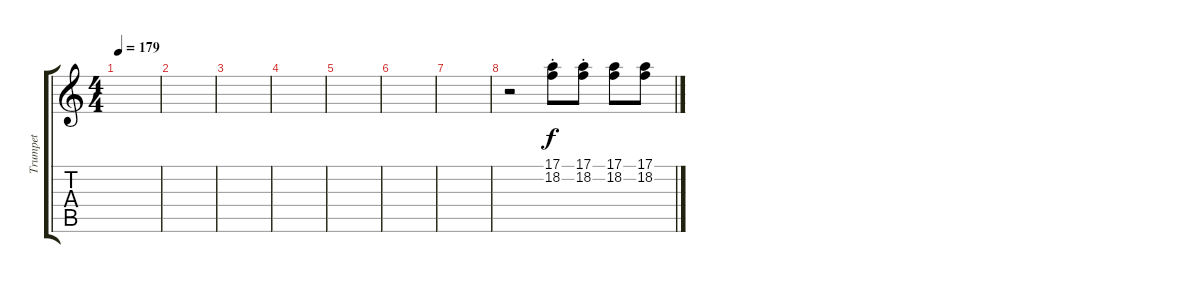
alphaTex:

\track ("Trumpet" "Trumpet") {instrument trumpet}
\staff {score tabs}
\tuning (E4 B3 G3 D3 A2 E2) {hide}
\ts (4 4)
\tempo 179
\clef g2
\ks c
|
|
|
|
|
|
|
r.2 (17.1{st} 18.2{st}).8 (17.1{st} 18.2{st}).8 (17.1 18.2).8 (17.1 18.2).8
